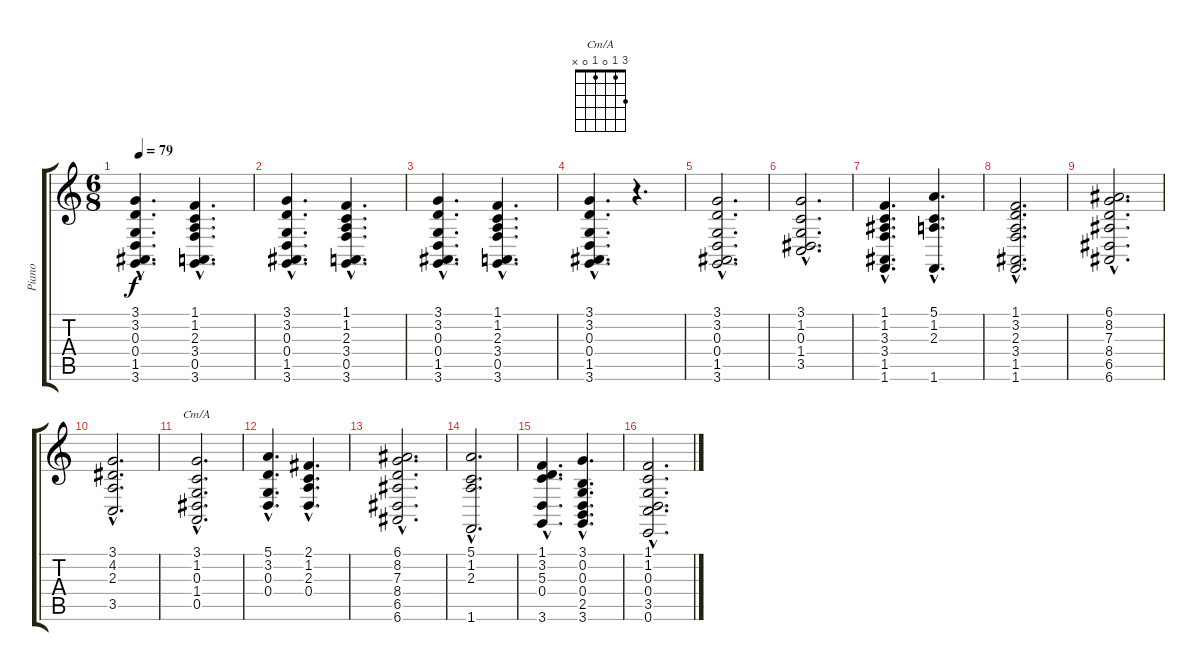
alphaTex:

\track ("Piano" "Piano") {instrument electricgrandpiano}
\staff {score tabs}
\tuning (E4 B3 G3 D3 A2 E2) {hide}
\chord ("Cm/A" 3 1 0 1 0 x)
\ts (6 8)
\tempo 79
\clef g2
\ks c
(3.1{hac} 3.2{hac} 0.3{hac} 0.4{hac} 1.5{hac} 3.6{hac}).4{d dy f instrument electricgrandpiano} (1.1{hac} 1.2{hac} 2.3{hac} 3.4{hac} 0.5{hac} 3.6{hac}).4{d} |
(3.1{hac} 3.2{hac} 0.3{hac} 0.4{hac} 1.5{hac} 3.6{hac}).4{d} (1.1{hac} 1.2{hac} 2.3{hac} 3.4{hac} 0.5{hac} 3.6{hac}).4{d} |
(3.1{hac} 3.2{hac} 0.3{hac} 0.4{hac} 1.5{hac} 3.6{hac}).4{d} (1.1{hac} 1.2{hac} 2.3{hac} 3.4{hac} 0.5{hac} 3.6{hac}).4{d} |
(3.1{hac} 3.2{hac} 0.3{hac} 0.4{hac} 1.5{hac} 3.6{hac}).4{d} r.4{d} |
(3.1{hac} 3.2{hac} 0.3{hac} 0.4{hac} 1.5{hac} 3.6{hac}).2{d} |
(3.1{hac} 1.2{hac} 0.3{hac} 1.4{hac} 3.5{hac}).2{d} |
(1.1{hac} 1.2{hac} 3.3{hac} 3.4{hac} 1.5{hac} 1.6{hac}).4{d} (5.1{hac} 1.2{hac} 2.3{hac} 1.6{hac}).4{d} |
(1.1{hac} 3.2{hac} 2.3{hac} 3.4{hac} 1.5{hac} 1.6{hac}).2{d} |
(6.1{hac} 8.2{hac} 7.3{hac} 8.4{hac} 6.5{hac} 6.6{hac}).2{d} |
(3.1{hac} 4.2{hac} 2.3{hac} 3.5{hac}).2{d} |
(3.1{hac} 1.2{hac} 0.3{hac} 1.4{hac} 0.5{hac}).2{d ch "Cm/A"} |
(5.1{hac} 3.2{hac} 0.3{hac} 0.4{hac}).4{d} (2.1{hac} 1.2{hac} 2.3{hac} 0.4{hac}).4{d} |
(6.1{hac} 8.2{hac} 7.3{hac} 8.4{hac} 6.5{hac} 6.6{hac}).2{d} |
(5.1{hac} 1.2{hac} 2.3{hac} 1.6{hac}).2{d} |
(1.1{hac} 3.2{hac} 5.3{hac} 0.4{hac} 3.6{hac}).4{d} (3.1{hac} 0.2{hac} 0.3{hac} 0.4{hac} 2.5{hac} 3.6{hac}).4{d} |
(1.1{hac} 1.2{hac} 0.3{hac} 0.4{hac} 3.5{hac} 0.6{hac}).2{d}
